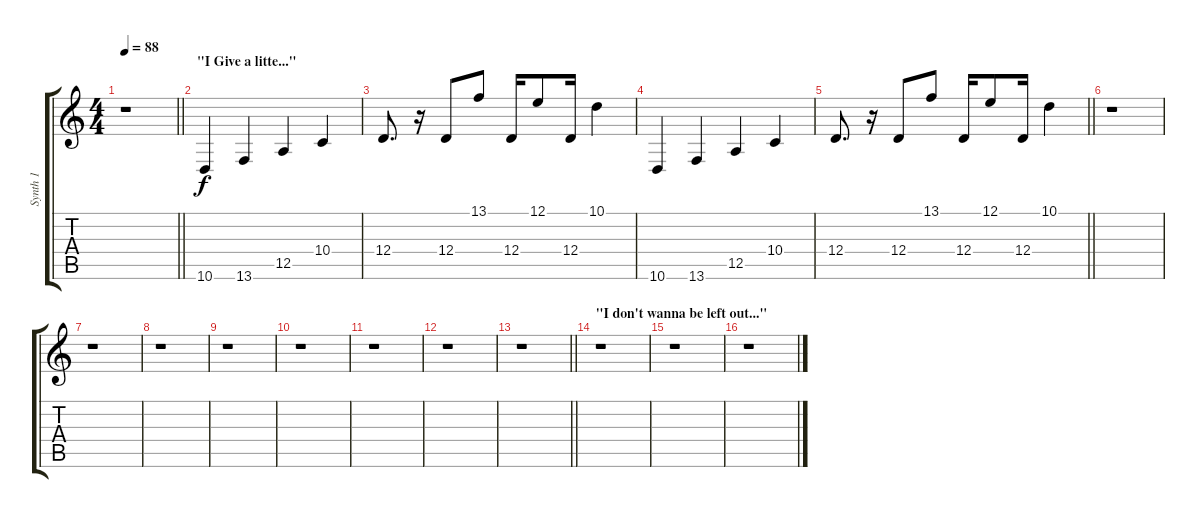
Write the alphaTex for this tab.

\track ("Synth 1" "Synth 1") {instrument lead2sawtooth}
\staff {score tabs}
\tuning (E4 B3 G3 D3 A2 E2) {hide}
\ts (4 4)
\tempo 88
\clef g2
\barLineRight lightlight
\ks c
r.1{dy f} |
\section ("" "\"I Give a litte...\"")
10.6.4 13.6.4 12.5.4 10.4.4 |
12.4.8{d} r.16 12.4.8 13.1.8 12.4.16 12.1.8 12.4.16 10.1.4 |
10.6.4 13.6.4 12.5.4 10.4.4 |
\barLineRight lightlight
12.4.8{d} r.16 12.4.8 13.1.8 12.4.16 12.1.8 12.4.16 10.1.4 |
r.1 |
r.1 |
r.1 |
r.1 |
r.1 |
r.1 |
r.1 |
\barLineRight lightlight
r.1 |
\section ("" "\"I don't wanna be left out...\"")
r.1 |
r.1 |
r.1
